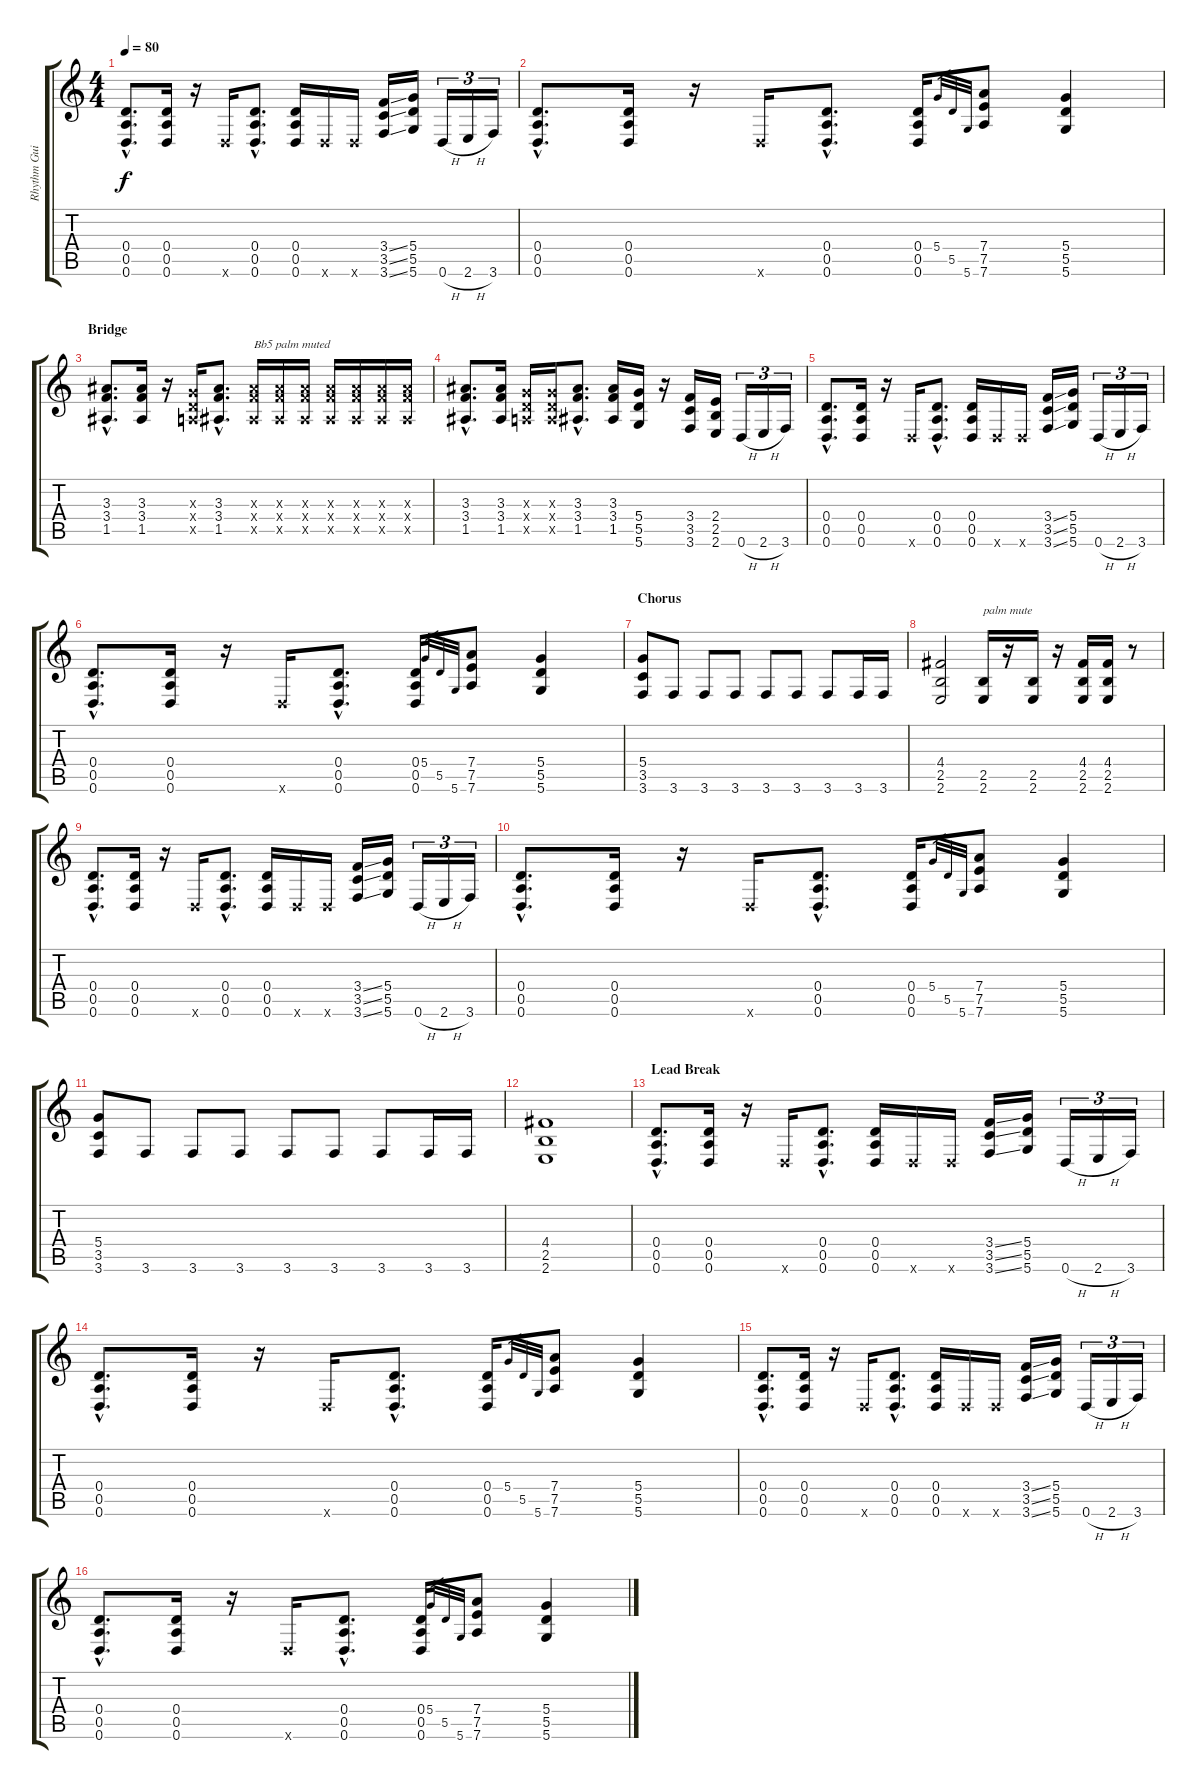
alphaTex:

\track ("Rhythm Guitar (Drop D)" "Rhythm Gui") {instrument distortionguitar}
\staff {score tabs}
\tuning (E4 B3 G3 D3 A2 D2) {hide}
\ts (4 4)
\tempo 80
\clef g2
\ks c
(0.4{hac} 0.5{hac} 0.6{hac}).8{d dy f} (0.4 0.5 0.6).16 r.16 0.6{x}.16 (0.4{hac} 0.5{hac} 0.6{hac}).8{d} (0.4 0.5 0.6).16 0.6{x}.16 0.6{x}.16 (3.4{ss} 3.5{ss} 3.6{ss}).16 (5.4 5.5 5.6).16 0.6{h}.16{tu (3 2)} 2.6{h}.16{tu (3 2)} 3.6.16{tu (3 2)} |
(0.4{hac} 0.5{hac} 0.6{hac}).8{d} (0.4 0.5 0.6).16 r.16 0.6{x}.16 (0.4{hac} 0.5{hac} 0.6{hac}).8{d} (0.4 0.5 0.6).16 5.4.32{gr} 5.5.32{gr} 5.6.32{gr} (7.4 7.5 7.6).8 (5.4 5.5 5.6).4 |
\section ("" "Bridge")
(3.3{hac} 3.4{hac} 1.5{hac}).8{d} (3.3 3.4 1.5).16 r.16 (0.3{x} 0.4{x} 0.5{x}).16 (3.3{hac} 3.4{hac} 1.5{hac}).8{d} (3.3{x} 3.4{x} 1.5{x}).16{txt "Bb5 palm muted"} (3.3{x} 3.4{x} 1.5{x}).16 (3.3{x} 3.4{x} 1.5{x}).16 (3.3{x} 3.4{x} 1.5{x}).16 (3.3{x} 3.4{x} 1.5{x}).16 (3.3{x} 3.4{x} 1.5{x}).16 (3.3{x} 3.4{x} 1.5{x}).16 |
(3.3{hac} 3.4{hac} 1.5{hac}).8{d} (3.3 3.4 1.5).16 (0.3{x} 0.4{x} 0.5{x}).16 (0.3{x} 0.4{x} 0.5{x}).16 (3.3{hac} 3.4{hac} 1.5{hac}).8{d} (3.3 3.4 1.5).16 (5.4 5.5 5.6).16 r.16 (3.4 3.5 3.6).16 (2.4 2.5 2.6).16 0.6{h}.16{tu (3 2)} 2.6{h}.16{tu (3 2)} 3.6.16{tu (3 2)} |
(0.4{hac} 0.5{hac} 0.6{hac}).8{d} (0.4 0.5 0.6).16 r.16 0.6{x}.16 (0.4{hac} 0.5{hac} 0.6{hac}).8{d} (0.4 0.5 0.6).16 0.6{x}.16 0.6{x}.16 (3.4{ss} 3.5{ss} 3.6{ss}).16 (5.4 5.5 5.6).16 0.6{h}.16{tu (3 2)} 2.6{h}.16{tu (3 2)} 3.6.16{tu (3 2)} |
(0.4{hac} 0.5{hac} 0.6{hac}).8{d} (0.4 0.5 0.6).16 r.16 0.6{x}.16 (0.4{hac} 0.5{hac} 0.6{hac}).8{d} (0.4 0.5 0.6).16 5.4.32{gr} 5.5.32{gr} 5.6.32{gr} (7.4 7.5 7.6).8 (5.4 5.5 5.6).4 |
\section ("" "Chorus")
(5.4 3.5 3.6).8 3.6.8 3.6.8 3.6.8 3.6.8 3.6.8 3.6.8 3.6.16 3.6.16 |
(4.4 2.5 2.6).2 (2.5 2.6).16{txt "palm mute"} r.16 (2.5 2.6).16 r.16 (4.4 2.5 2.6).16 (4.4 2.5 2.6).16 r.8 |
(0.4{hac} 0.5{hac} 0.6{hac}).8{d} (0.4 0.5 0.6).16 r.16 0.6{x}.16 (0.4{hac} 0.5{hac} 0.6{hac}).8{d} (0.4 0.5 0.6).16 0.6{x}.16 0.6{x}.16 (3.4{ss} 3.5{ss} 3.6{ss}).16 (5.4 5.5 5.6).16 0.6{h}.16{tu (3 2)} 2.6{h}.16{tu (3 2)} 3.6.16{tu (3 2)} |
(0.4{hac} 0.5{hac} 0.6{hac}).8{d} (0.4 0.5 0.6).16 r.16 0.6{x}.16 (0.4{hac} 0.5{hac} 0.6{hac}).8{d} (0.4 0.5 0.6).16 5.4.32{gr} 5.5.32{gr} 5.6.32{gr} (7.4 7.5 7.6).8 (5.4 5.5 5.6).4 |
(5.4 3.5 3.6).8 3.6.8 3.6.8 3.6.8 3.6.8 3.6.8 3.6.8 3.6.16 3.6.16 |
(4.4 2.5 2.6).1 |
\section ("" "Lead Break")
(0.4{hac} 0.5{hac} 0.6{hac}).8{d} (0.4 0.5 0.6).16 r.16 0.6{x}.16 (0.4{hac} 0.5{hac} 0.6{hac}).8{d} (0.4 0.5 0.6).16 0.6{x}.16 0.6{x}.16 (3.4{ss} 3.5{ss} 3.6{ss}).16 (5.4 5.5 5.6).16 0.6{h}.16{tu (3 2)} 2.6{h}.16{tu (3 2)} 3.6.16{tu (3 2)} |
(0.4{hac} 0.5{hac} 0.6{hac}).8{d} (0.4 0.5 0.6).16 r.16 0.6{x}.16 (0.4{hac} 0.5{hac} 0.6{hac}).8{d} (0.4 0.5 0.6).16 5.4.32{gr} 5.5.32{gr} 5.6.32{gr} (7.4 7.5 7.6).8 (5.4 5.5 5.6).4 |
(0.4{hac} 0.5{hac} 0.6{hac}).8{d} (0.4 0.5 0.6).16 r.16 0.6{x}.16 (0.4{hac} 0.5{hac} 0.6{hac}).8{d} (0.4 0.5 0.6).16 0.6{x}.16 0.6{x}.16 (3.4{ss} 3.5{ss} 3.6{ss}).16 (5.4 5.5 5.6).16 0.6{h}.16{tu (3 2)} 2.6{h}.16{tu (3 2)} 3.6.16{tu (3 2)} |
(0.4{hac} 0.5{hac} 0.6{hac}).8{d} (0.4 0.5 0.6).16 r.16 0.6{x}.16 (0.4{hac} 0.5{hac} 0.6{hac}).8{d} (0.4 0.5 0.6).16 5.4.32{gr} 5.5.32{gr} 5.6.32{gr} (7.4 7.5 7.6).8 (5.4 5.5 5.6).4
